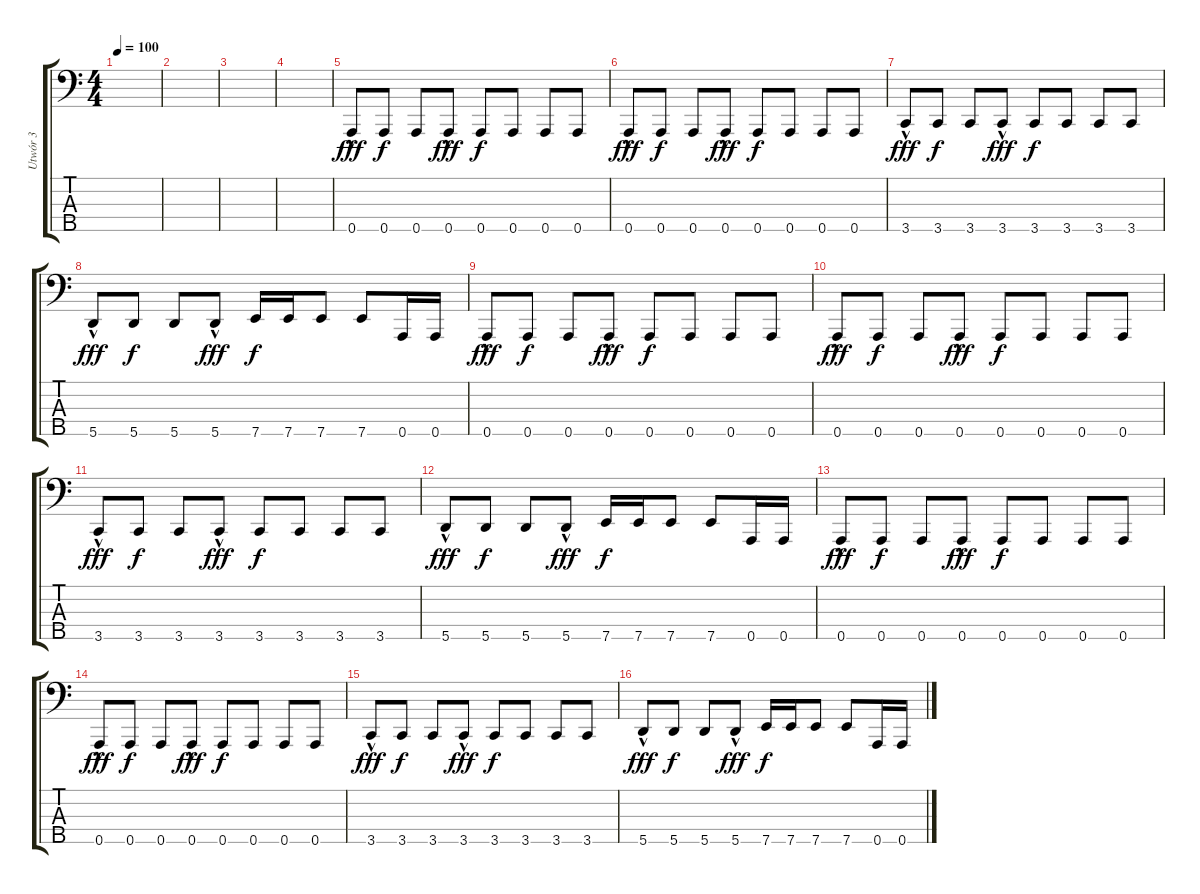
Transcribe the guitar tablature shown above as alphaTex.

\track ("Utwór 3" "Utwór 3") {instrument electricbasspick}
\staff {score tabs}
\tuning (F2 C2 G1 D1 A0) {hide}
\ts (4 4)
\tempo 100
\clef f4
\ks c
|
|
|
|
0.5{hac}.8{dy fff} 0.5.8{dy f} 0.5.8 0.5{hac}.8{dy fff} 0.5.8{dy f} 0.5.8 0.5.8 0.5.8 |
0.5{hac}.8{dy fff} 0.5.8{dy f} 0.5.8 0.5{hac}.8{dy fff} 0.5.8{dy f} 0.5.8 0.5.8 0.5.8 |
3.5{hac}.8{dy fff} 3.5.8{dy f} 3.5.8 3.5{hac}.8{dy fff} 3.5.8{dy f} 3.5.8 3.5.8 3.5.8 |
5.5{hac}.8{dy fff} 5.5.8{dy f} 5.5.8 5.5{hac}.8{dy fff} 7.5.16{dy f} 7.5.16 7.5.8 7.5.8 0.5.16 0.5.16 |
0.5{hac}.8{dy fff} 0.5.8{dy f} 0.5.8 0.5{hac}.8{dy fff} 0.5.8{dy f} 0.5.8 0.5.8 0.5.8 |
0.5{hac}.8{dy fff} 0.5.8{dy f} 0.5.8 0.5{hac}.8{dy fff} 0.5.8{dy f} 0.5.8 0.5.8 0.5.8 |
3.5{hac}.8{dy fff} 3.5.8{dy f} 3.5.8 3.5{hac}.8{dy fff} 3.5.8{dy f} 3.5.8 3.5.8 3.5.8 |
5.5{hac}.8{dy fff} 5.5.8{dy f} 5.5.8 5.5{hac}.8{dy fff} 7.5.16{dy f} 7.5.16 7.5.8 7.5.8 0.5.16 0.5.16 |
0.5{hac}.8{dy fff} 0.5.8{dy f} 0.5.8 0.5{hac}.8{dy fff} 0.5.8{dy f} 0.5.8 0.5.8 0.5.8 |
0.5{hac}.8{dy fff} 0.5.8{dy f} 0.5.8 0.5{hac}.8{dy fff} 0.5.8{dy f} 0.5.8 0.5.8 0.5.8 |
3.5{hac}.8{dy fff} 3.5.8{dy f} 3.5.8 3.5{hac}.8{dy fff} 3.5.8{dy f} 3.5.8 3.5.8 3.5.8 |
5.5{hac}.8{dy fff} 5.5.8{dy f} 5.5.8 5.5{hac}.8{dy fff} 7.5.16{dy f} 7.5.16 7.5.8 7.5.8 0.5.16 0.5.16
